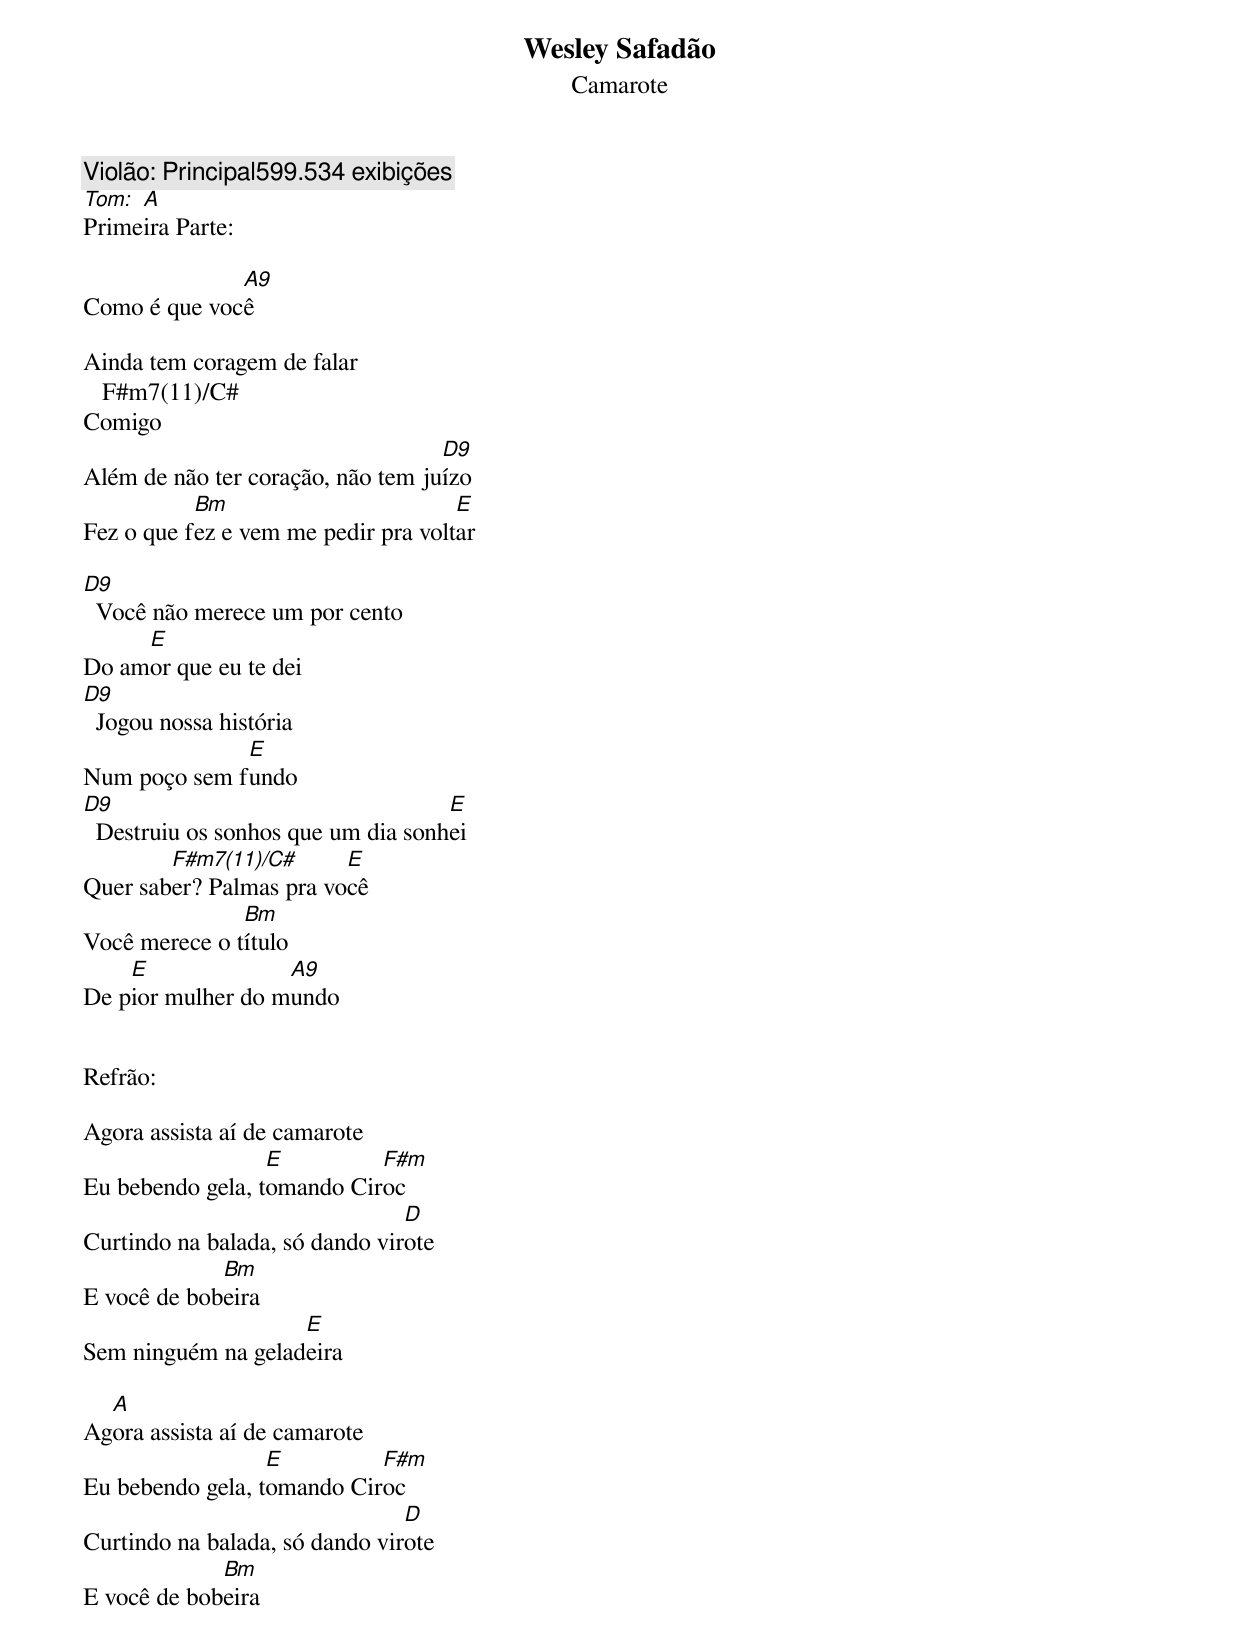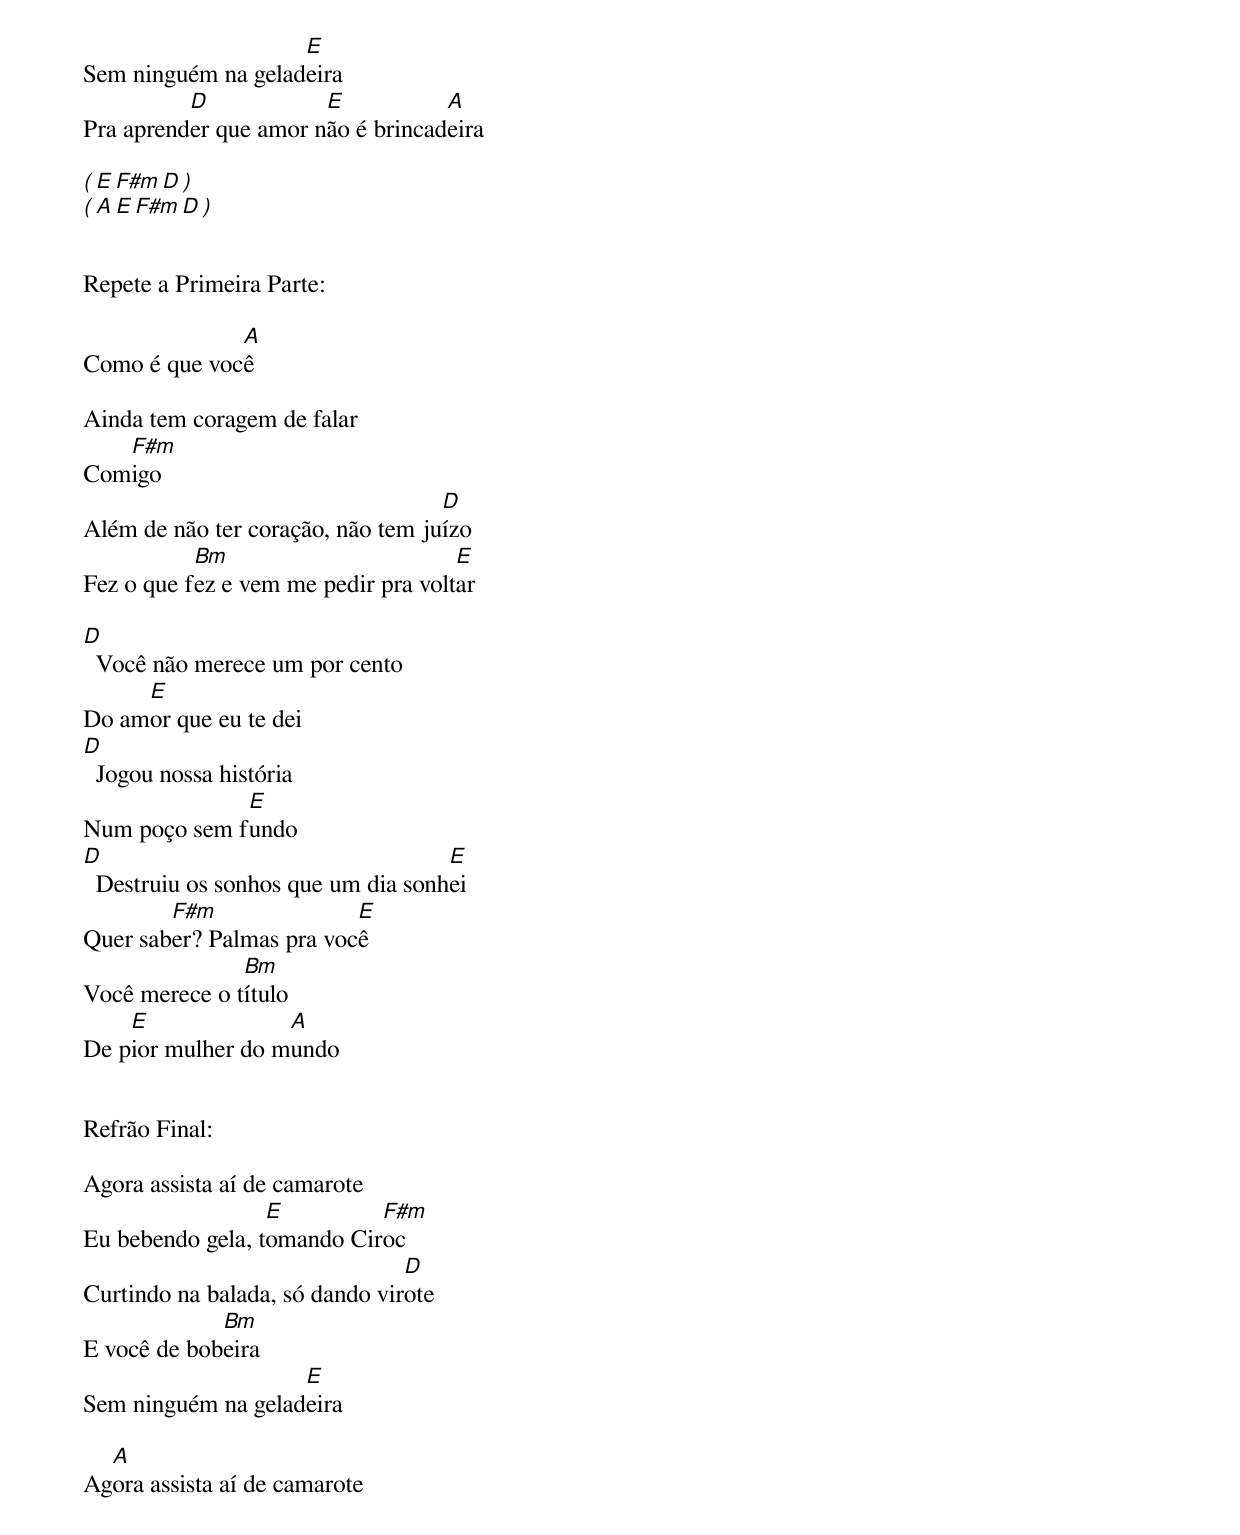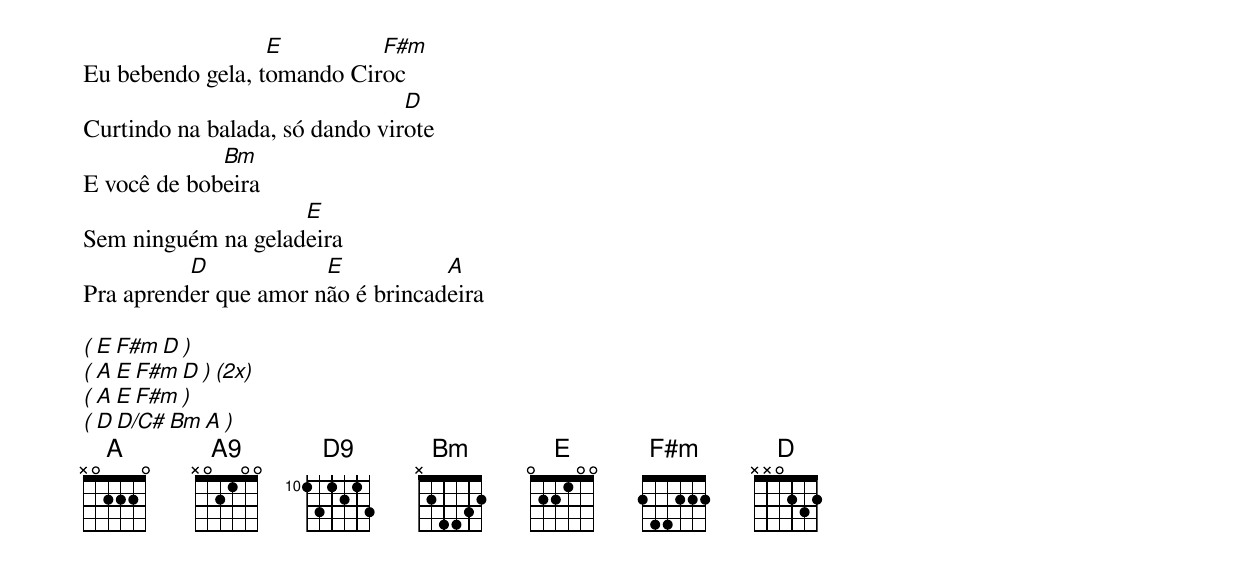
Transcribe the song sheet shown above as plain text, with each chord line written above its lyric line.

Wesley Safadão
Camarote
Violão: Principal599.534 exibições
Tom: A
Primeira Parte:

              A9
Como é que você

Ainda tem coragem de falar
   F#m7(11)/C#
Comigo
                                   D9
Além de não ter coração, não tem juízo
           Bm                        E
Fez o que fez e vem me pedir pra voltar

D9
  Você não merece um por cento
     E
Do amor que eu te dei
D9
  Jogou nossa história
              E
Num poço sem fundo
D9                                  E
  Destruiu os sonhos que um dia sonhei
        F#m7(11)/C#      E
Quer saber? Palmas pra você
               Bm
Você merece o título
    E              A9
De pior mulher do mundo


Refrão:

Agora assista aí de camarote
                  E         F#m
Eu bebendo gela, tomando Ciroc
                                D
Curtindo na balada, só dando virote
             Bm
E você de bobeira
                    E
Sem ninguém na geladeira

  A
Agora assista aí de camarote
                  E         F#m
Eu bebendo gela, tomando Ciroc
                                D
Curtindo na balada, só dando virote
             Bm
E você de bobeira
                    E
Sem ninguém na geladeira
          D            E           A
Pra aprender que amor não é brincadeira

( E  F#m  D )
( A  E  F#m  D )


Repete a Primeira Parte:

              A
Como é que você

Ainda tem coragem de falar
   F#m
Comigo
                                   D
Além de não ter coração, não tem juízo
           Bm                        E
Fez o que fez e vem me pedir pra voltar

D
  Você não merece um por cento
     E
Do amor que eu te dei
D
  Jogou nossa história
              E
Num poço sem fundo
D                                   E
  Destruiu os sonhos que um dia sonhei
        F#m               E
Quer saber? Palmas pra você
               Bm
Você merece o título
    E              A
De pior mulher do mundo


Refrão Final:

Agora assista aí de camarote
                  E         F#m
Eu bebendo gela, tomando Ciroc
                                D
Curtindo na balada, só dando virote
             Bm
E você de bobeira
                    E
Sem ninguém na geladeira

  A
Agora assista aí de camarote
                  E         F#m
Eu bebendo gela, tomando Ciroc
                                D
Curtindo na balada, só dando virote
             Bm
E você de bobeira
                    E
Sem ninguém na geladeira
          D            E           A
Pra aprender que amor não é brincadeira

( E  F#m  D )
( A  E  F#m  D ) (2x)
( A  E  F#m )
( D  D/C#  Bm  A )
